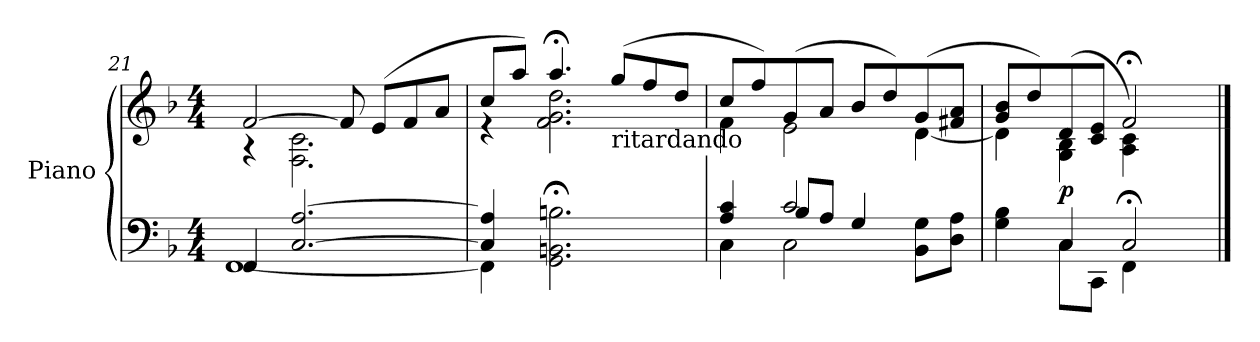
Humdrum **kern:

**kern	**kern	**dynam
*part1	*part1	*part1
*staff2	*staff1	*staff1/2
*I"Piano	*	*
*I'Pno	*	*
*clefF4	*clefG2	*
*k[b-]	*k[b-]	*
*F:	*F:	*
*M4/4	*M4/4	*
=21	=21	=21
*^	*^	*
4FF/	[1FF	[2f/	4rA	.
[2.C/ [2.A/	.	.	2.F\ 2.c\	.
.	.	8f/]	.	.
.	.	(8e/L	.	.
.	.	8f/	.	.
.	.	8a/J	.	.
=22	=22	=22	=22	=22
4C/] 4A/]	4FF\]	8cc/L	4re	.
.	.	8aa/J)	.	.
2.GG\;< 2.BBn\;< 2.Bn\;<	2.ryy	4.aa;</	2.f\ 2.g\ 2.dd\	.
!	!	!LO:TX:b:t=ritardando	!	!
.	.	(8gg/L	.	.
.	.	8ff/	.	.
.	.	8dd/J	.	.
!!LO:LB:g=z	!!
=23	=23	=23	=23	=23
*	*^	*	*	*
4A/ 4c/	4C\	4ryy	8cc/L	4f\	.
.	.	.	8ff/)	.	.
2c/	8B-/L	2C\	(8g/	2e\	.
.	8A/J	.	8a/J	.	.
.	4G/	.	8b-/L	.	.
.	.	.	8dd/)	.	.
8BB-\ 8G\L	4ryy	4ryy	(8g/	[4d\	.
8D\ 8A\J	.	.	8f#X/ 8a/J	.	.
*	*v	*v	*	*	*
=24	=24	=24	=24	=24
4G\ 4B-\	4ryy	8g/ 8b-/L	4d\]	.
.	.	8dd/)	.	.
!	!	!	!	!LO:DY:b
4C/	8C\L	(8d/	4G\ 4B-\	p
.	8CC\J	8c/ 8e/J	.	.
2C;</	4FF\	2f;</)	4A\ 4c\	.
.	4ryy	.	4ryy	.
*v	*v	*	*	*
*	*v	*v	*
==	==	==
*-	*-	*-
